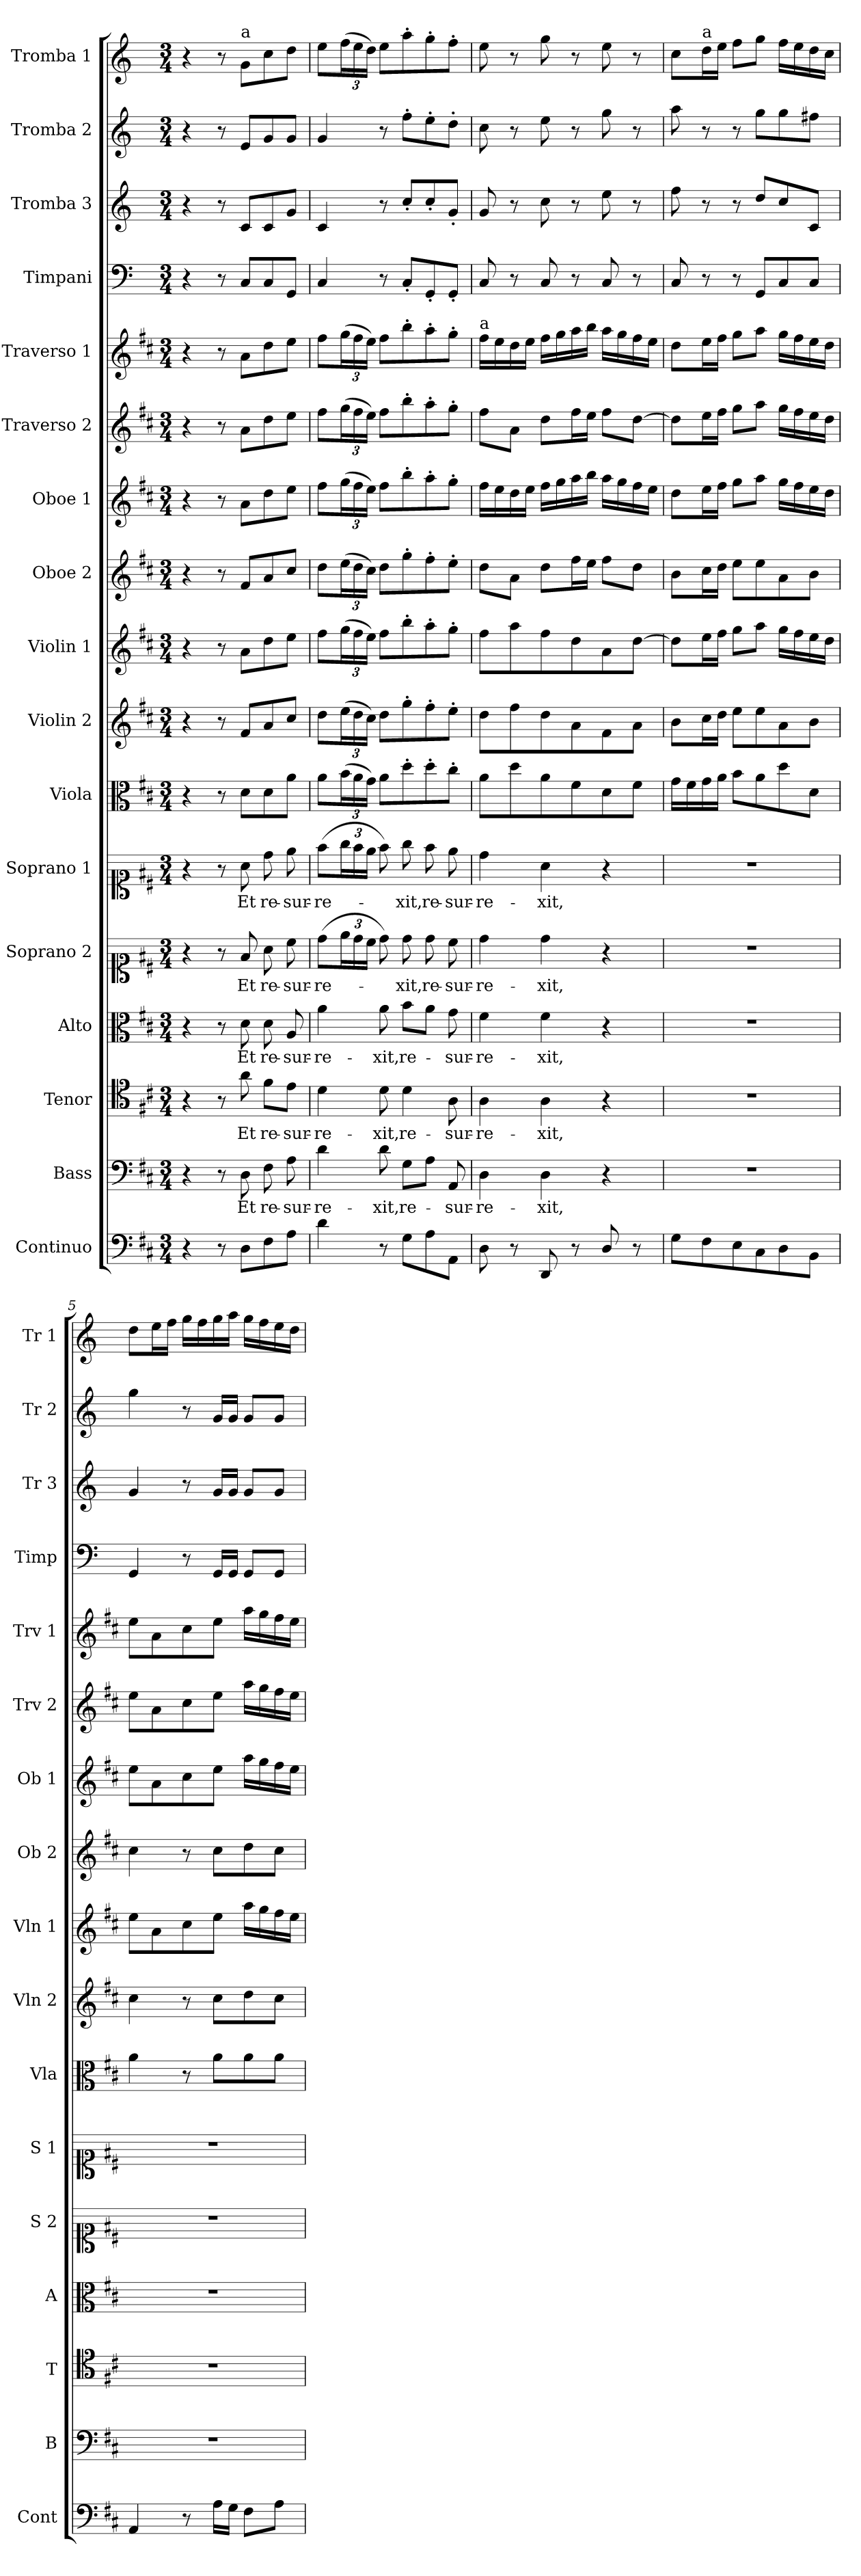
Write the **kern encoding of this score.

**kern	**kern	**text	**kern	**text	**kern	**text	**kern	**text	**kern	**text	**kern	**kern	**kern	**kern	**kern	**kern	**kern	**kern	**kern	**kern	**kern
*part17	*part16	*part16	*part15	*part15	*part14	*part14	*part13	*part13	*part12	*part12	*part11	*part10	*part9	*part8	*part7	*part6	*part5	*part4	*part3	*part2	*part1
*staff17	*staff16	*staff16	*staff15	*staff15	*staff14	*staff14	*staff13	*staff13	*staff12	*staff12	*staff11	*staff10	*staff9	*staff8	*staff7	*staff6	*staff5	*staff4	*staff3	*staff2	*staff1
*I"Continuo	*I"Bass	*	*I"Tenor	*	*I"Alto	*	*I"Soprano 2	*	*I"Soprano 1	*	*I"Viola	*I"Violin 2	*I"Violin 1	*I"Oboe 2	*I"Oboe 1	*I"Traverso 2	*I"Traverso 1	*I"Timpani	*I"Tromba 3	*I"Tromba 2	*I"Tromba 1
*I'Cont	*I'B	*	*I'T	*	*I'A	*	*I'S 2	*	*I'S 1	*	*I'Vla	*I'Vln 2	*I'Vln 1	*I'Ob 2	*I'Ob 1	*I'Trv 2	*I'Trv 1	*I'Timp	*I'Tr 3	*I'Tr 2	*I'Tr 1
*clefF4	*clefF4	*	*clefC4	*	*clefC3	*	*clefC1	*	*clefC1	*	*clefC3	*clefG2	*clefG2	*clefG2	*clefG2	*clefG2	*clefG2	*clefF4	*clefG2	*clefG2	*clefG2
*	*	*	*	*	*	*	*	*	*	*	*	*	*	*	*	*	*	*ITrd-1c-2	*ITrd-1c-2	*ITrd-1c-2	*ITrd-1c-2
*k[f#c#]	*k[f#c#]	*	*k[f#c#]	*	*k[f#c#]	*	*k[f#c#]	*	*k[f#c#]	*	*k[f#c#]	*k[f#c#]	*k[f#c#]	*k[f#c#]	*k[f#c#]	*k[f#c#]	*k[f#c#]	*k[f#c#]	*k[f#c#]	*k[f#c#]	*k[f#c#]
*M3/4	*M3/4	*	*M3/4	*	*M3/4	*	*M3/4	*	*M3/4	*	*M3/4	*M3/4	*M3/4	*M3/4	*M3/4	*M3/4	*M3/4	*M3/4	*M3/4	*M3/4	*M3/4
=1	=1	=1	=1	=1	=1	=1	=1	=1	=1	=1	=1	=1	=1	=1	=1	=1	=1	=1	=1	=1	=1
4r	4r	.	4r	.	4r	.	4r	.	4r	.	4r	4r	4r	4r	4r	4r	4r	4r	4r	4r	4r
8r	8r	.	8r	.	8r	.	8r	.	8r	.	8r	8r	8r	8r	8r	8r	8r	8r	8r	8r	8r
!	!	!	!	!	!	!	!	!	!	!	!	!	!	!	!	!	!	!	!	!	!LO:TX:a:t=a
!	!	!LO:LY:b	!	!LO:LY:b	!	!LO:LY:b	!	!LO:LY:b	!	!LO:LY:b	!	!	!	!	!	!	!	!	!	!	!
8D\L	8D\	Et	8a\	Et	8d\	Et	8f#/	Et	8a\	Et	8d\L	8f#/L	8a\L	8f#/L	8a\L	8a\L	8a\L	8D/L	8d/L	8f#/L	8a\L
!	!	!LO:LY:b	!	!LO:LY:b	!	!LO:LY:b	!	!LO:LY:b	!	!LO:LY:b	!	!	!	!	!	!	!	!	!	!	!
8F#\	8F#\	re-	8f#\L	re-	8d\	re-	8a\	re-	8dd\	re-	8d\	8a/	8dd\	8a/	8dd\	8dd\	8dd\	8D/	8d/	8a/	8dd\
!	!	!LO:LY:b	!	!LO:LY:b	!	!LO:LY:b	!	!LO:LY:b	!	!LO:LY:b	!	!	!	!	!	!	!	!	!	!	!
8A\J	8A\	-sur-	8e\J	-sur-	8A/	-sur-	8cc#\	-sur-	8ee\	-sur-	8a\J	8cc#/J	8ee\J	8cc#/J	8ee\J	8ee\J	8ee\J	8AA/J	8a/J	8a/J	8ee\J
=2	=2	=2	=2	=2	=2	=2	=2	=2	=2	=2	=2	=2	=2	=2	=2	=2	=2	=2	=2	=2	=2
!	!	!LO:LY:b	!	!LO:LY:b	!	!LO:LY:b	!	!LO:LY:b	!	!LO:LY:b	!	!	!	!	!	!	!	!	!	!	!
4d\	4d\	-re-	4d\	-re-	4a\	-re-	(8dd\L	-re-	(8ff#\L	-re-	8a\L	8dd\L	8ff#\L	8dd\L	8ff#\L	8ff#\L	8ff#\L	4D/	4d/	4a/	8ff#\L
*	*	*	*	*	*	*	*Xbrackettup	*	*Xbrackettup	*	*Xbrackettup	*Xbrackettup	*Xbrackettup	*Xbrackettup	*Xbrackettup	*Xbrackettup	*Xbrackettup	*	*	*	*Xbrackettup
.	.	.	.	.	.	.	24ee\L	.	24gg\L	.	(24b\L	(24ee\L	(24gg\L	(24ee\L	(24gg\L	(24gg\L	(24gg\L	.	.	.	(24gg\L
.	.	.	.	.	.	.	24dd\	.	24ff#\	.	24a\	24dd\	24ff#\	24dd\	24ff#\	24ff#\	24ff#\	.	.	.	24ff#\
.	.	.	.	.	.	.	24cc#\JJ	.	24ee\JJ	.	24g\JJ)	24cc#\JJ)	24ee\JJ)	24cc#\JJ)	24ee\JJ)	24ee\JJ)	24ee\JJ)	.	.	.	24ee\JJ)
!	!	!LO:LY:b	!	!LO:LY:b	!	!LO:LY:b	!	!	!	!	!	!	!	!	!	!	!	!	!	!	!
8r	8d\	-xit,	8d\	-xit,	8a\	-xit,	8dd\)	.	8ff#\)	.	8a\L	8dd\L	8ff#\L	8dd\L	8ff#\L	8ff#\L	8ff#\L	8r	8r	8r	8ff#\L
!	!	!LO:LY:b	!	!LO:LY:b	!	!LO:LY:b	!	!LO:LY:b	!	!LO:LY:b	!	!	!	!	!	!	!	!	!	!	!
8G\L	8G\L	re-	4d\	re-	8b\L	re-	8dd\	-xit,	8gg\	-xit,	8dd'\	8gg'\	8bb'\	8gg'\	8bb'\	8bb'\	8bb'\	8D'/L	8dd'/L	8gg'\L	8bb'\
!	!	!	!	!	!	!	!	!LO:LY:b	!	!LO:LY:b	!	!	!	!	!	!	!	!	!	!	!
8A\	8A\J	.	.	.	8a\J	.	8dd\	re-	8ff#\	re-	8dd'\	8ff#'\	8aa'\	8ff#'\	8aa'\	8aa'\	8aa'\	8AA'/	8dd'/	8ff#'\	8aa'\
!	!	!LO:LY:b	!	!LO:LY:b	!	!LO:LY:b	!	!LO:LY:b	!	!LO:LY:b	!	!	!	!	!	!	!	!	!	!	!
8AA\J	8AA/	-sur-	8A\	-sur-	8g\	-sur-	8cc#\	-sur-	8ee\	-sur-	8cc#'\J	8ee'\J	8gg'\J	8ee'\J	8gg'\J	8gg'\J	8gg'\J	8AA'/J	8a'/J	8ee'\J	8gg'\J
=3	=3	=3	=3	=3	=3	=3	=3	=3	=3	=3	=3	=3	=3	=3	=3	=3	=3	=3	=3	=3	=3
!	!	!	!	!	!	!	!	!	!	!	!	!	!	!	!	!	!LO:TX:a:t=a	!	!	!	!
!	!	!LO:LY:b	!	!LO:LY:b	!	!LO:LY:b	!	!LO:LY:b	!	!LO:LY:b	!	!	!	!	!	!	!	!	!	!	!
8D\	4D\	-re-	4A\	-re-	4f#\	-re-	4dd\	-re-	4dd\	-re-	8a\L	8dd\L	8ff#\L	8dd\L	16ff#\LL	8ff#\L	16ff#\LL	8D/	8a/	8dd\	8ff#\
.	.	.	.	.	.	.	.	.	.	.	.	.	.	.	16ee\	.	16ee\	.	.	.	.
8r	.	.	.	.	.	.	.	.	.	.	8dd\	8ff#\	8aa\	8a\J	16dd\	8a\J	16dd\	8r	8r	8r	8r
.	.	.	.	.	.	.	.	.	.	.	.	.	.	.	16ee\JJ	.	16ee\JJ	.	.	.	.
!	!	!LO:LY:b	!	!LO:LY:b	!	!LO:LY:b	!	!LO:LY:b	!	!LO:LY:b	!	!	!	!	!	!	!	!	!	!	!
8DD/	4D\	-xit,	4A\	-xit,	4f#\	-xit,	4dd\	-xit,	4a\	-xit,	8a\	8dd\	8ff#\	8dd\L	16ff#\LL	8dd\L	16ff#\LL	8D/	8dd\	8ff#\	8aa\
.	.	.	.	.	.	.	.	.	.	.	.	.	.	.	16gg\	.	16gg\	.	.	.	.
8r	.	.	.	.	.	.	.	.	.	.	8f#\	8a\	8dd\	16ff#\L	16aa\	16ff#\L	16aa\	8r	8r	8r	8r
.	.	.	.	.	.	.	.	.	.	.	.	.	.	16ee\JJ	16bb\JJ	16ee\JJ	16bb\JJ	.	.	.	.
8D/	4r	.	4r	.	4r	.	4r	.	4r	.	8d\	8f#\	8a\	8ff#\L	16aa\LL	8ff#\L	16aa\LL	8D/	8ff#\	8aa\	8ff#\
.	.	.	.	.	.	.	.	.	.	.	.	.	.	.	16gg\	.	16gg\	.	.	.	.
8r	.	.	.	.	.	.	.	.	.	.	8f#\J	8a\J	[8dd\J	8dd\J	16ff#\	[8dd\J	16ff#\	8r	8r	8r	8r
.	.	.	.	.	.	.	.	.	.	.	.	.	.	.	16ee\JJ	.	16ee\JJ	.	.	.	.
=4	=4	=4	=4	=4	=4	=4	=4	=4	=4	=4	=4	=4	=4	=4	=4	=4	=4	=4	=4	=4	=4
8G\L	2.r	.	2.r	.	2.r	.	2.r	.	2.r	.	16g\LL	8b\L	8dd\L]	8b\L	8dd\L	8dd\L]	8dd\L	8D/	8gg\	8bb\	8dd\L
.	.	.	.	.	.	.	.	.	.	.	16f#\	.	.	.	.	.	.	.	.	.	.
!	!	!	!	!	!	!	!	!	!	!	!	!	!	!	!	!	!	!	!	!	!LO:TX:a:t=a
8F#\	.	.	.	.	.	.	.	.	.	.	16g\	16cc#\L	16ee\L	16cc#\L	16ee\L	16ee\L	16ee\L	8r	8r	8r	16ee\L
.	.	.	.	.	.	.	.	.	.	.	16a\JJ	16dd\JJ	16ff#\JJ	16dd\JJ	16ff#\JJ	16ff#\JJ	16ff#\JJ	.	.	.	16ff#\JJ
8E\	.	.	.	.	.	.	.	.	.	.	8b\L	8ee\L	8gg\L	8ee\L	8gg\L	8gg\L	8gg\L	8r	8r	8r	8gg\L
8C#\	.	.	.	.	.	.	.	.	.	.	8a\	8ee\	8aa\J	8ee\	8aa\J	8aa\J	8aa\J	8AA/L	8ee/L	8aa\L	8aa\J
8D\	.	.	.	.	.	.	.	.	.	.	8dd\	8a\	16gg\LL	8a\	16gg\LL	16gg\LL	16gg\LL	8D/	8dd/	8aa\	16gg\LL
.	.	.	.	.	.	.	.	.	.	.	.	.	16ff#\	.	16ff#\	16ff#\	16ff#\	.	.	.	16ff#\
8BB\J	.	.	.	.	.	.	.	.	.	.	8d\J	8b\J	16ee\	8b\J	16ee\	16ee\	16ee\	8D/J	8d/J	8gg#X\J	16ee\
.	.	.	.	.	.	.	.	.	.	.	.	.	16dd\JJ	.	16dd\JJ	16dd\JJ	16dd\JJ	.	.	.	16dd\JJ
!!LO:PB:g=z
=5	=5	=5	=5	=5	=5	=5	=5	=5	=5	=5	=5	=5	=5	=5	=5	=5	=5	=5	=5	=5	=5
4AA/	2.r	.	2.r	.	2.r	.	2.r	.	2.r	.	4a\	4cc#\	8ee\L	4cc#\	8ee\L	8ee\L	8ee\L	4AA/	4a/	4aa\	8ee\L
.	.	.	.	.	.	.	.	.	.	.	.	.	8a\	.	8a\	8a\	8a\	.	.	.	16ff#\L
.	.	.	.	.	.	.	.	.	.	.	.	.	.	.	.	.	.	.	.	.	16gg\JJ
8r	.	.	.	.	.	.	.	.	.	.	8r	8r	8cc#\	8r	8cc#\	8cc#\	8cc#\	8r	8r	8r	16aa\LL
.	.	.	.	.	.	.	.	.	.	.	.	.	.	.	.	.	.	.	.	.	16gg\
16A\LL	.	.	.	.	.	.	.	.	.	.	8a\L	8cc#\L	8ee\J	8cc#\L	8ee\J	8ee\J	8ee\J	16AA/LL	16a/LL	16a/LL	16aa\
16G\JJ	.	.	.	.	.	.	.	.	.	.	.	.	.	.	.	.	.	16AA/JJ	16a/JJ	16a/JJ	16bb\JJ
8F#\L	.	.	.	.	.	.	.	.	.	.	8a\	8dd\	16aa\LL	8dd\	16aa\LL	16aa\LL	16aa\LL	8AA/L	8a/L	8a/L	16aa\LL
.	.	.	.	.	.	.	.	.	.	.	.	.	16gg\	.	16gg\	16gg\	16gg\	.	.	.	16gg\
8A\J	.	.	.	.	.	.	.	.	.	.	8a\J	8cc#\J	16ff#\	8cc#\J	16ff#\	16ff#\	16ff#\	8AA/J	8a/J	8a/J	16ff#\
.	.	.	.	.	.	.	.	.	.	.	.	.	16ee\JJ	.	16ee\JJ	16ee\JJ	16ee\JJ	.	.	.	16ee\JJ
=	=	=	=	=	=	=	=	=	=	=	=	=	=	=	=	=	=	=	=	=	=
*-	*-	*-	*-	*-	*-	*-	*-	*-	*-	*-	*-	*-	*-	*-	*-	*-	*-	*-	*-	*-	*-
